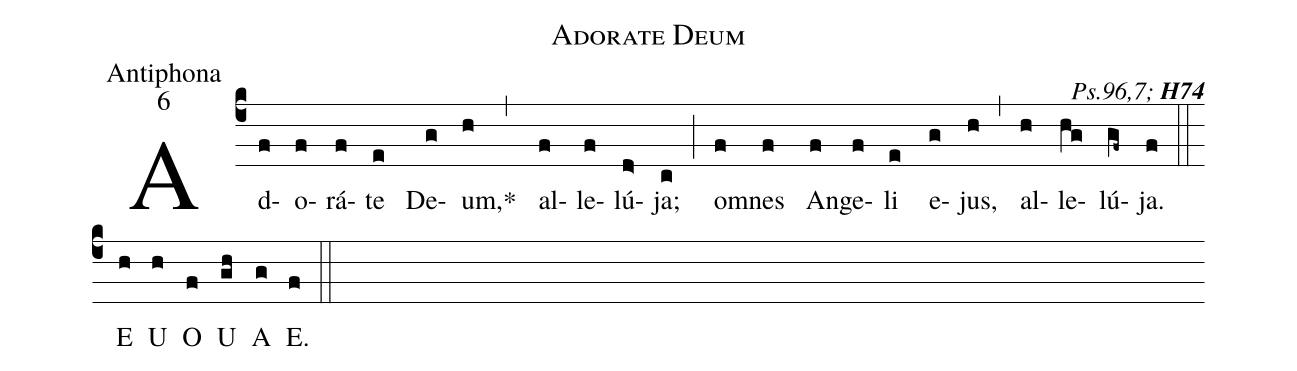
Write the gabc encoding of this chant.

name:Adorate Deum;
office-part:Antiphona;
mode:6;
commentary:{\itshape\mdseries Ps.96,7;\/} {\bfseries H74};
%%
(c4) Ad(f)o(f)rá(f)te(e) De(g)um,<sp>*</sp>(h) (,)
al(f)le(f)lú(d>)ja;(c) (;)
o(f)mnes(f) An(f)ge(f)li(e) e(g)jus,(h) (,)
al(h)le(hg)lú(gf~)ja.(f) (::)
<eu> E(h) U(h) O(f) U(gh) A(g) E.(f) </eu> (::)
